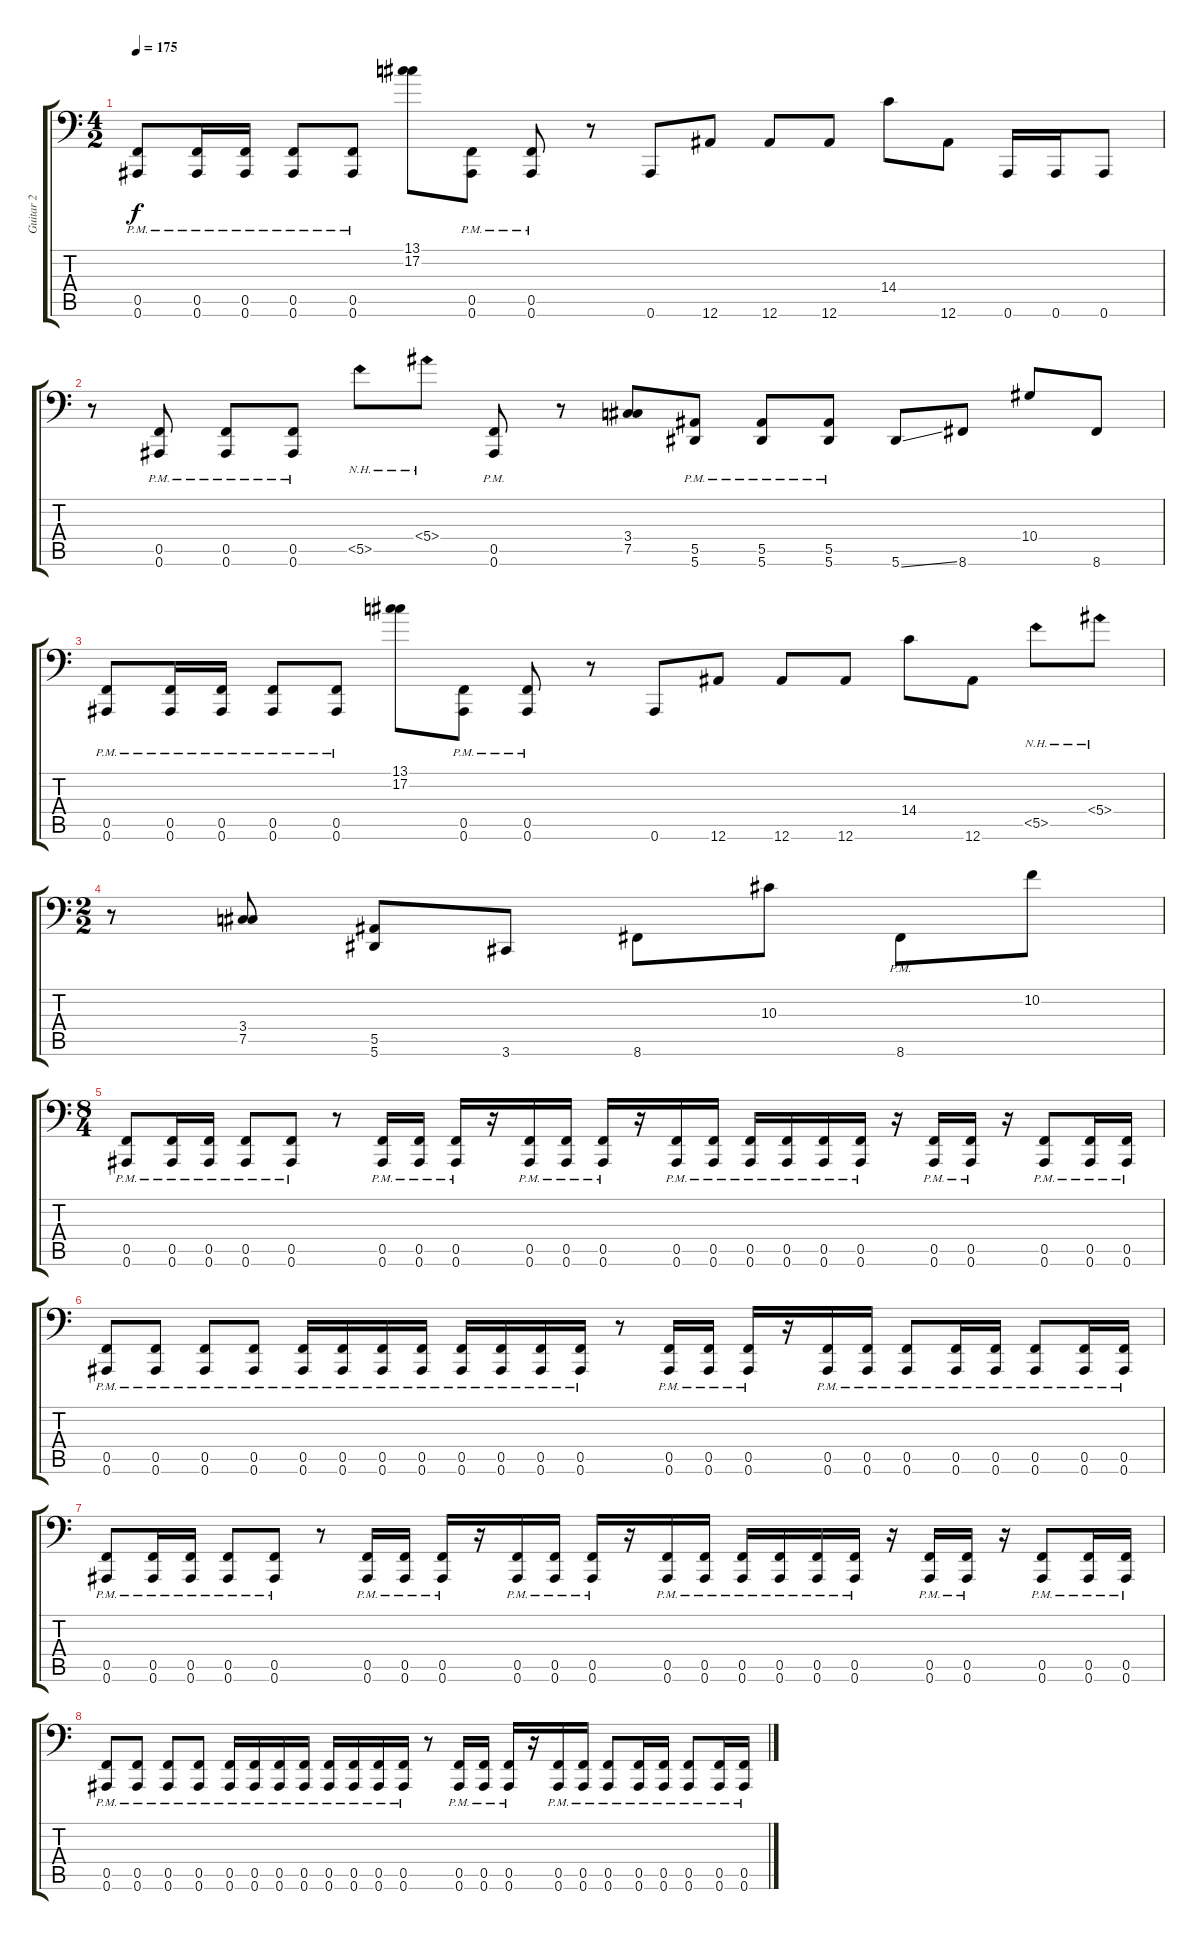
\track ("Guitar 2" "Guitar 2") {instrument brightacousticpiano}
\staff {score tabs}
\tuning (C4 G3 Eb3 Bb2 F2 Bb1) {hide}
\ts (4 2)
\tempo 175
\clef f4
\ks c
(0.5{pm} 0.6{pm}).8{dy f} (0.5{pm} 0.6{pm}).16 (0.5{pm} 0.6{pm}).16 (0.5{pm} 0.6{pm}).8 (0.5{pm} 0.6{pm}).8 (13.1 17.2).8 (0.5{pm} 0.6{pm}).8 (0.5{pm} 0.6{pm}).8 r.8 0.6.8 12.6.8 12.6.8 12.6.8 14.4.8 12.6.8 0.6.16 0.6.16 0.6.8 |
r.8 (0.5{pm} 0.6{pm}).8 (0.5{pm} 0.6{pm}).8 (0.5{pm} 0.6{pm}).8 5.5{nh}.8 5.4{nh}.8 (0.5{pm} 0.6{pm}).8 r.8 (3.4 7.5).8 (5.5{pm} 5.6{pm}).8 (5.5{pm} 5.6{pm}).8 (5.5{pm} 5.6{pm}).8 5.6{ss}.8 8.6.8 10.4.8 8.6.8 |
(0.5{pm} 0.6{pm}).8 (0.5{pm} 0.6{pm}).16 (0.5{pm} 0.6{pm}).16 (0.5{pm} 0.6{pm}).8 (0.5{pm} 0.6{pm}).8 (13.1 17.2).8 (0.5{pm} 0.6{pm}).8 (0.5{pm} 0.6{pm}).8 r.8 0.6.8 12.6.8 12.6.8 12.6.8 14.4.8 12.6.8 5.5{nh}.8 5.4{nh}.8 |
\ts (2 2)
r.8 (3.4 7.5).8 (5.5 5.6).8 3.6.8 8.6.8 10.3.8 8.6{pm}.8 10.2.8 |
\ts (8 4)
\section ("" "")
(0.5{pm} 0.6{pm}).8 (0.5{pm} 0.6{pm}).16 (0.5{pm} 0.6{pm}).16 (0.5{pm} 0.6{pm}).8 (0.5{pm} 0.6{pm}).8 r.8 (0.5{pm} 0.6{pm}).16 (0.5{pm} 0.6{pm}).16 (0.5{pm} 0.6{pm}).16 r.16 (0.5{pm} 0.6{pm}).16 (0.5{pm} 0.6{pm}).16 (0.5{pm} 0.6{pm}).16 r.16 (0.5{pm} 0.6{pm}).16 (0.5{pm} 0.6{pm}).16 (0.5{pm} 0.6{pm}).16 (0.5{pm} 0.6{pm}).16 (0.5{pm} 0.6{pm}).16 (0.5{pm} 0.6{pm}).16 r.16 (0.5{pm} 0.6{pm}).16 (0.5{pm} 0.6{pm}).16 r.16 (0.5{pm} 0.6{pm}).8 (0.5{pm} 0.6{pm}).16 (0.5{pm} 0.6{pm}).16 |
(0.5{pm} 0.6{pm}).8 (0.5{pm} 0.6{pm}).8 (0.5{pm} 0.6{pm}).8 (0.5{pm} 0.6{pm}).8 (0.5{pm} 0.6{pm}).16 (0.5{pm} 0.6{pm}).16 (0.5{pm} 0.6{pm}).16 (0.5{pm} 0.6{pm}).16 (0.5{pm} 0.6{pm}).16 (0.5{pm} 0.6{pm}).16 (0.5{pm} 0.6{pm}).16 (0.5{pm} 0.6{pm}).16 r.8 (0.5{pm} 0.6{pm}).16 (0.5{pm} 0.6{pm}).16 (0.5{pm} 0.6{pm}).16 r.16 (0.5{pm} 0.6{pm}).16 (0.5{pm} 0.6{pm}).16 (0.5{pm} 0.6{pm}).8 (0.5{pm} 0.6{pm}).16 (0.5{pm} 0.6{pm}).16 (0.5{pm} 0.6{pm}).8 (0.5{pm} 0.6{pm}).16 (0.5{pm} 0.6{pm}).16 |
(0.5{pm} 0.6{pm}).8 (0.5{pm} 0.6{pm}).16 (0.5{pm} 0.6{pm}).16 (0.5{pm} 0.6{pm}).8 (0.5{pm} 0.6{pm}).8 r.8 (0.5{pm} 0.6{pm}).16 (0.5{pm} 0.6{pm}).16 (0.5{pm} 0.6{pm}).16 r.16 (0.5{pm} 0.6{pm}).16 (0.5{pm} 0.6{pm}).16 (0.5{pm} 0.6{pm}).16 r.16 (0.5{pm} 0.6{pm}).16 (0.5{pm} 0.6{pm}).16 (0.5{pm} 0.6{pm}).16 (0.5{pm} 0.6{pm}).16 (0.5{pm} 0.6{pm}).16 (0.5{pm} 0.6{pm}).16 r.16 (0.5{pm} 0.6{pm}).16 (0.5{pm} 0.6{pm}).16 r.16 (0.5{pm} 0.6{pm}).8 (0.5{pm} 0.6{pm}).16 (0.5{pm} 0.6{pm}).16 |
(0.5{pm} 0.6{pm}).8 (0.5{pm} 0.6{pm}).8 (0.5{pm} 0.6{pm}).8 (0.5{pm} 0.6{pm}).8 (0.5{pm} 0.6{pm}).16 (0.5{pm} 0.6{pm}).16 (0.5{pm} 0.6{pm}).16 (0.5{pm} 0.6{pm}).16 (0.5{pm} 0.6{pm}).16 (0.5{pm} 0.6{pm}).16 (0.5{pm} 0.6{pm}).16 (0.5{pm} 0.6{pm}).16 r.8 (0.5{pm} 0.6{pm}).16 (0.5{pm} 0.6{pm}).16 (0.5{pm} 0.6{pm}).16 r.16 (0.5{pm} 0.6{pm}).16 (0.5{pm} 0.6{pm}).16 (0.5{pm} 0.6{pm}).8 (0.5{pm} 0.6{pm}).16 (0.5{pm} 0.6{pm}).16 (0.5{pm} 0.6{pm}).8 (0.5{pm} 0.6{pm}).16 (0.5{pm} 0.6{pm}).16
